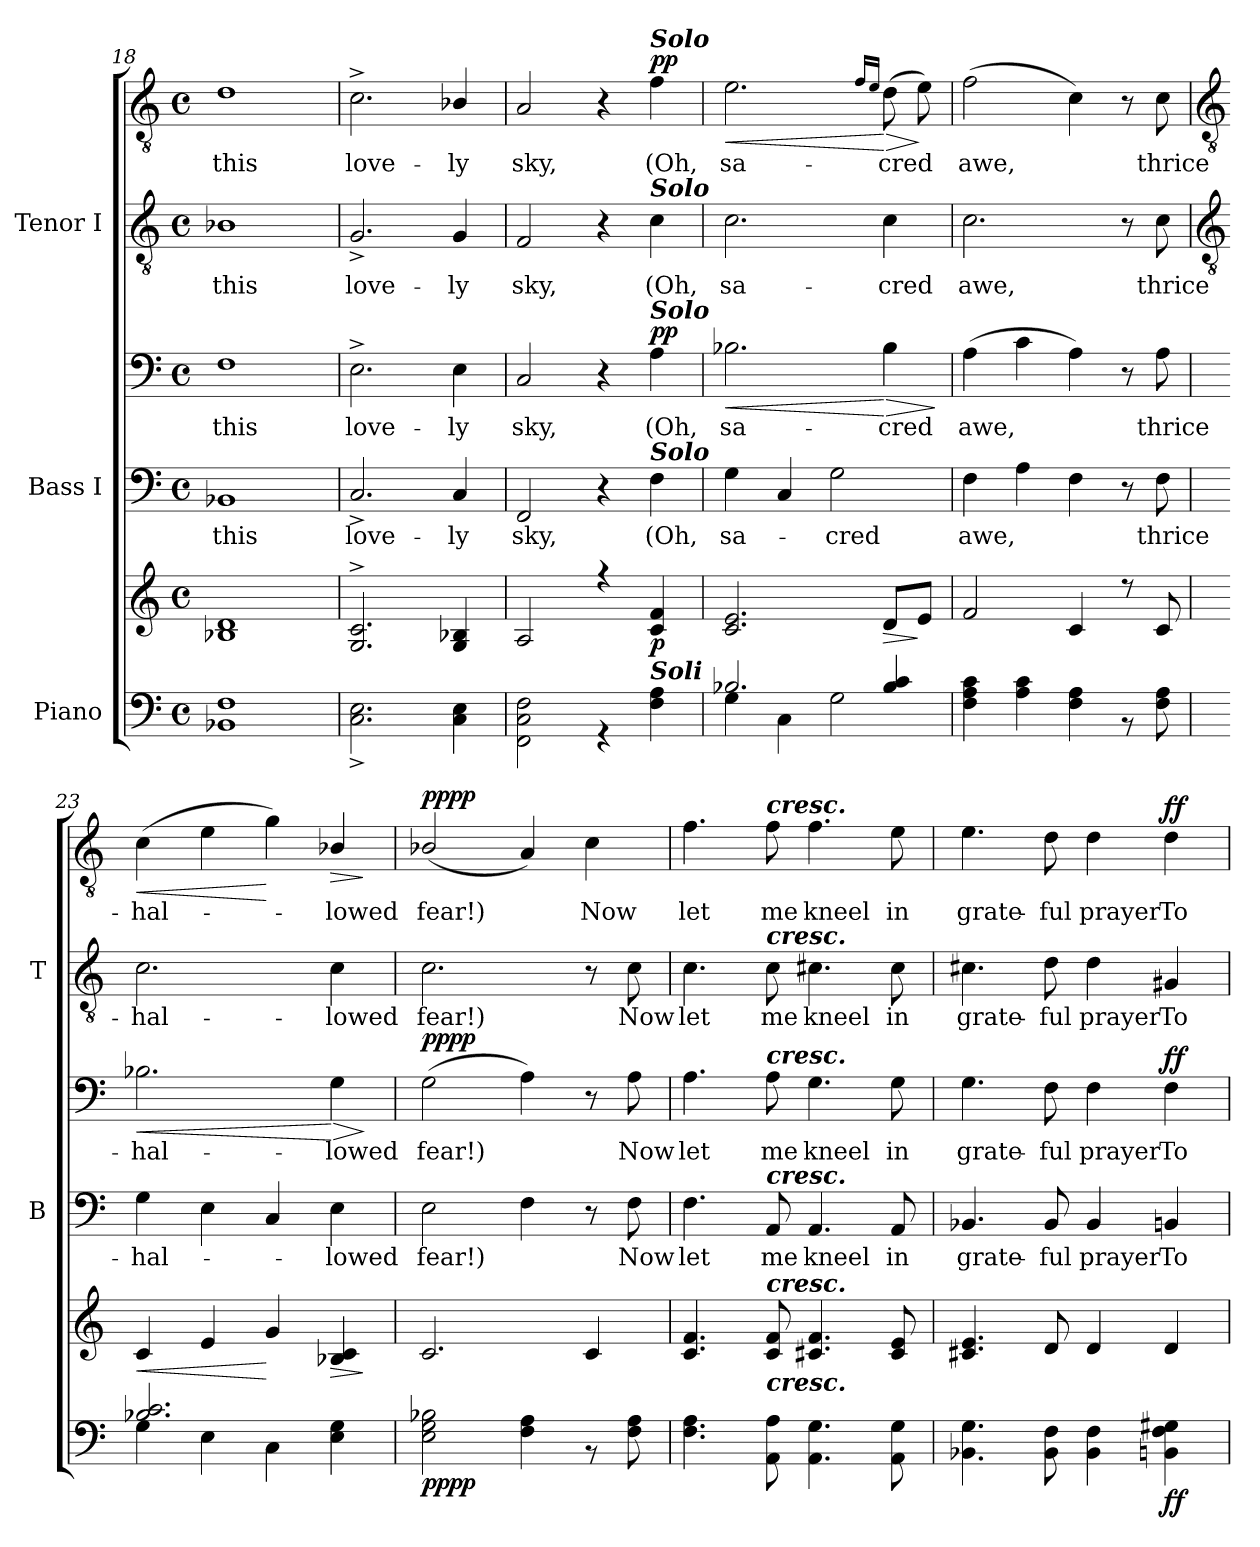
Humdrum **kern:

**kern	**kern	**dynam	**kern	**text	**kern	**text	**dynam	**kern	**text	**kern	**text	**dynam
*part3	*part3	*part3	*part2	*part2	*part2	*part2	*part2	*part1	*part1	*part1	*part1	*part1
*staff6	*staff5	*staff5/6	*staff4	*staff4	*staff3	*staff3	*staff3/4	*staff2	*staff2	*staff1	*staff1	*staff1/2
*I"Piano	*	*	*I"Bass I	*	*	*	*	*I"Tenor I	*	*	*	*
*	*	*	*I'B	*	*	*	*	*I'T	*	*	*	*
*clefF4	*clefG2	*	*clefF4	*	*clefF4	*	*	*clefGv2	*	*clefGv2	*	*
*k[]	*k[]	*	*k[]	*	*k[]	*	*	*k[]	*	*k[]	*	*
*C:	*C:	*	*C:	*	*C:	*	*	*C:	*	*C:	*	*
*M4/4	*M4/4	*	*M4/4	*	*M4/4	*	*	*M4/4	*	*M4/4	*	*
*met(c)	*met(c)	*	*met(c)	*	*met(c)	*	*	*met(c)	*	*met(c)	*	*
=18	=18	=18	=18	=18	=18	=18	=18	=18	=18	=18	=18	=18
*^	*^	*	*	*	*	*	*	*	*	*	*	*
!	!	!	!	!	!	!LO:LY:b	!	!LO:LY:b	!	!	!LO:LY:b	!	!LO:LY:b	!
1ryy	1BB-X 1F	1B-X 1d	1ryy	.	1BB-X	this	1F	this	.	1B-X	this	1d	this	.
=19	=19	=19	=19	=19	=19	=19	=19	=19	=19	=19	=19	=19	=19	=19
!	!	!	!	!	!	!LO:LY:b	!	!LO:LY:b	!	!	!LO:LY:b	!	!LO:LY:b	!
1ryy	2.C^ 2.E^	2.G^ 2.c^	1ryy	.	2.C^	love-	2.E^	love-	.	2.G^	love-	2.c^	love-	.
!	!	!	!	!	!	!LO:LY:b	!	!LO:LY:b	!	!	!LO:LY:b	!	!LO:LY:b	!
.	4C 4E	4G/ 4B-X/	.	.	4C	-ly	4E	-ly	.	4G	-ly	4B-X/	-ly	.
=20	=20	=20	=20	=20	=20	=20	=20	=20	=20	=20	=20	=20	=20	=20
!	!	!	!	!	!	!LO:LY:b	!	!LO:LY:b	!	!	!LO:LY:b	!	!LO:LY:b	!
1ryy	2FF 2C 2F	2A	1ryy	.	2FF	sky,	2C	sky,	.	2F	sky,	2A	sky,	.
.	4r	4r	.	.	4r	.	4r	.	.	4r	.	4r	.	.
!	!	!	!	!	!	!	!	!	!	!	!	!LO:TX:a:Bi:t=Solo	!	!
!	!	!	!	!	!	!	!	!	!	!LO:TX:a:Bi:t=Solo	!	!	!	!
!	!	!	!	!	!	!	!LO:TX:a:Bi:t=Solo	!	!	!	!	!	!	!
!	!	!	!	!	!LO:TX:a:Bi:t=Solo	!	!	!	!	!	!	!	!	!
!	!LO:TX:a:Bi:t=Soli	!	!	!	!	!	!	!	!	!	!	!	!	!
!	!	!	!	!LO:DY:b	!	!LO:LY:b	!	!LO:LY:b	!LO:DY:b=2	!	!LO:LY:b	!	!LO:LY:b	!
!	!	!	!	!	!	!	!	!	!LO:DY:n=1:b	!	!	!	!	!LO:DY:b=2
!	!	!	!	!	!	!	!	!	!	!	!	!	!	!LO:DY:n=1:b
.	4F 4A	4c 4f	.	p	4F	(Oh,	4A	(Oh,	p p	4c	(Oh,	4f	(Oh,	p p
=21	=21	=21	=21	=21	=21	=21	=21	=21	=21	=21	=21	=21	=21	=21
!	!	!	!	!LO:HP:b	!	!LO:LY:b	!	!LO:LY:b	!LO:HP:b	!	!LO:LY:b	!	!LO:LY:b	!LO:HP:b
2.B-X/	4G	2.c 2.e	1ryy	<	4G	sa-	2.B-X	sa-	<	2.c	sa-	2.e	sa-	<
.	4C\	.	.	.	4C	.	.	.	.	.	.	.	.	.
!	!	!	!	!	!	!LO:LY:b	!	!	!	!	!	!	!	!
.	2G	.	.	.	2G	cred	.	.	.	.	.	.	.	.
.	.	.	.	.	.	.	.	.	.	.	.	16qqf/LL	.	.
.	.	.	.	.	.	.	.	.	.	.	.	16qqe/JJ	.	.
!	!	!	!	!LO:HP:n=1:b	!	!	!	!LO:LY:b	!LO:HP:n=1:b	!	!LO:LY:b	!	!LO:LY:b	!LO:HP:n=1:b
4B-/ 4c/	.	8dL	.	[ >	.	.	4B-	-cred	[ >	4c	-cred	(>8dL	-cred	[ >
.	.	8eJ	.	]	.	.	.	.	.	.	.	8e)	.	]
*v	*v	*	*	*	*	*	*	*	*	*	*	*	*	*
*	*v	*v	*	*	*	*	*	*	*	*	*	*	*
.	.	.	.	.	.	.	]	.	.	.	.	.
=22	=22	=22	=22	=22	=22	=22	=22	=22	=22	=22	=22	=22
*^	*^	*	*	*	*	*	*	*	*	*	*	*
!	!	!	!	!	!	!LO:LY:b	!	!LO:LY:b	!	!	!LO:LY:b	!	!LO:LY:b	!
1ryy	4F 4A 4c	2f	1ryy	.	4F	-awe,	(>4A	awe,	.	2.c	-awe,	(>2f	awe,	.
.	4A 4c	.	.	.	4A	.	4c	.	.	.	.	.	.	.
.	4F 4A	4c	.	.	4F	.	4A)	.	.	.	.	4c)	.	.
.	8r	8r	.	.	8r	.	8r	.	.	8r	.	8r	.	.
!	!	!	!	!	!	!LO:LY:b	!	!LO:LY:b	!	!	!LO:LY:b	!	!LO:LY:b	!
.	8F 8A	8cL	.	.	8F	thrice-	8AL	thrice-	.	8c	thrice-	8c	thrice-	.
*	*	*v	*v	*	*	*	*	*	*	*	*	*	*	*
!!LO:LB:g=z
=23	=23	=23	=23	=23	=23	=23	=23	=23	=23	=23	=23	=23	=23
*	*	*	*	*	*	*	*	*	*clefGv2	*	*clefGv2	*	*
!	!	!	!LO:HP:b	!	!LO:LY:b	!	!LO:LY:b	!LO:HP:b	!	!LO:LY:b	!	!LO:LY:b	!LO:HP:b
2.B-X/ 2.c/	4G	4c	<	4G	hal-	2.B-X	-hal-	<	2.c	hal-	(>4c	-hal-	<
.	4E	4e	.	4E	.	.	.	.	.	.	4e	.	.
.	4C	4g	[	4C	.	.	.	.	.	.	4g)	.	[
!	!	!	!LO:HP:b	!	!LO:LY:b	!	!LO:LY:b	!LO:HP:n=1:b	!	!LO:LY:b	!	!LO:LY:b	!LO:HP:b
4ryy	4E 4G	4B-X/ 4c/	>	4E	lowed	4G	-lowed	[ >	4c	-lowed	4B-X/	lowed	>
*v	*v	*	*	*	*	*	*	*	*	*	*	*	*
.	.	]	.	.	.	.	]	.	.	.	.	]
=24	=24	=24	=24	=24	=24	=24	=24	=24	=24	=24	=24	=24
*^	*	*	*	*	*	*	*	*	*	*	*	*
!	!	!	!LO:DY:b=2	!	!LO:LY:b	!	!LO:LY:b	!	!	!LO:LY:b	!	!LO:LY:b	!
!	!	!	!LO:DY:n=1:b	!	!	!	!	!LO:DY:b=2	!	!	!	!	!
!	!	!	!	!	!	!	!	!LO:DY:n=1:b	!	!	!	!	!LO:DY:b=2
!	!	!	!	!	!	!	!	!	!	!	!	!	!LO:DY:n=1:b
1ryy	2E 2G 2B-X	2.c/	pp pp	2E	fear!)	(>2G	fear!)	pp pp	2.c	fear!)	(<2B-X/	fear!)	pp pp
.	4F 4A	.	.	4F	.	4A)	.	.	.	.	4A)	.	.
!	!	!	!	!	!	!	!	!	!	!	!	!LO:LY:b	!
.	8r	4c	.	8r	.	8r	.	.	8r	.	4c	Now	.
!	!	!	!	!	!LO:LY:b	!	!LO:LY:b	!	!	!LO:LY:b	!	!	!
.	8F 8AL	.	.	8F	Now	8AL	Now	.	8cL	Now	.	.	.
=25	=25	=25	=25	=25	=25	=25	=25	=25	=25	=25	=25	=25	=25
!	!	!	!	!	!LO:LY:b	!	!LO:LY:b	!	!	!LO:LY:b	!	!LO:LY:b	!
1ryy	4.F 4.A	4.c 4.f	.	4.F	let	4.A	let	.	4.c	let	4.f	let	.
!	!	!	!	!	!	!	!	!	!	!	!LO:TX:a:Bi:t=cresc.	!	!
!	!	!	!	!	!	!	!	!	!LO:TX:a:Bi:t=cresc.	!	!	!	!
!	!	!	!	!	!	!LO:TX:a:Bi:t=cresc.	!	!	!	!	!	!	!
!	!	!	!	!LO:TX:a:Bi:t=cresc.	!	!	!	!	!	!	!	!	!
!	!	!LO:TX:a:Bi:t=cresc.	!	!	!	!	!	!	!	!	!	!	!
!	!LO:TX:a:Bi:t=cresc.	!	!	!	!	!	!	!	!	!	!	!	!
!	!	!	!	!	!LO:LY:b	!	!LO:LY:b	!	!	!LO:LY:b	!	!LO:LY:b	!
.	8AA 8A	8c 8f	.	8AA	me	8A	me	.	8c	me	8f	me	.
!	!	!	!	!	!LO:LY:b	!	!LO:LY:b	!	!	!LO:LY:b	!	!LO:LY:b	!
.	4.AA 4.G	4.c#X 4.f	.	4.AA	kneel	4.G	kneel	.	4.c#X	kneel	4.f	kneel	.
!	!	!	!	!	!LO:LY:b	!	!LO:LY:b	!	!	!LO:LY:b	!	!LO:LY:b	!
.	8AA 8G	8c# 8e	.	8AA	in	8G	in	.	8c#	in	8e	in	.
=26	=26	=26	=26	=26	=26	=26	=26	=26	=26	=26	=26	=26	=26
!	!	!	!	!	!LO:LY:b	!	!LO:LY:b	!	!	!LO:LY:b	!	!LO:LY:b	!
1ryy	4.BB-X 4.G	4.c#X 4.e	.	4.BB-X	grate-	4.G	grate-	.	4.c#X	grate-	4.e	grate-	.
!	!	!	!	!	!LO:LY:b	!	!LO:LY:b	!	!	!LO:LY:b	!	!LO:LY:b	!
.	8BB- 8F	8d	.	8BB-	-ful	8F	-ful	.	8d	-ful	8d	-ful	.
!	!	!	!	!	!LO:LY:b	!	!LO:LY:b	!	!	!LO:LY:b	!	!LO:LY:b	!
.	4BB- 4F	4d	.	4BB-	prayer	4F	prayer	.	4d	prayer	4d	prayer	.
!	!	!	!LO:DY:b=2	!	!LO:LY:b	!	!LO:LY:b	!	!	!LO:LY:b	!	!LO:LY:b	!
!	!	!	!LO:DY:n=1:b	!	!	!	!	!LO:DY:b=2	!	!	!	!	!
!	!	!	!	!	!	!	!	!LO:DY:n=1:b	!	!	!	!	!LO:DY:b=2
!	!	!	!	!	!	!	!	!	!	!	!	!	!LO:DY:n=1:b
.	4BBn 4F 4G#X	4d	f f	4BBn	To	4F	To	f f	4G#X	To	4d	To	f f
*v	*v	*	*	*	*	*	*	*	*	*	*	*	*
=	=	=	=	=	=	=	=	=	=	=	=	=
*-	*-	*-	*-	*-	*-	*-	*-	*-	*-	*-	*-	*-
